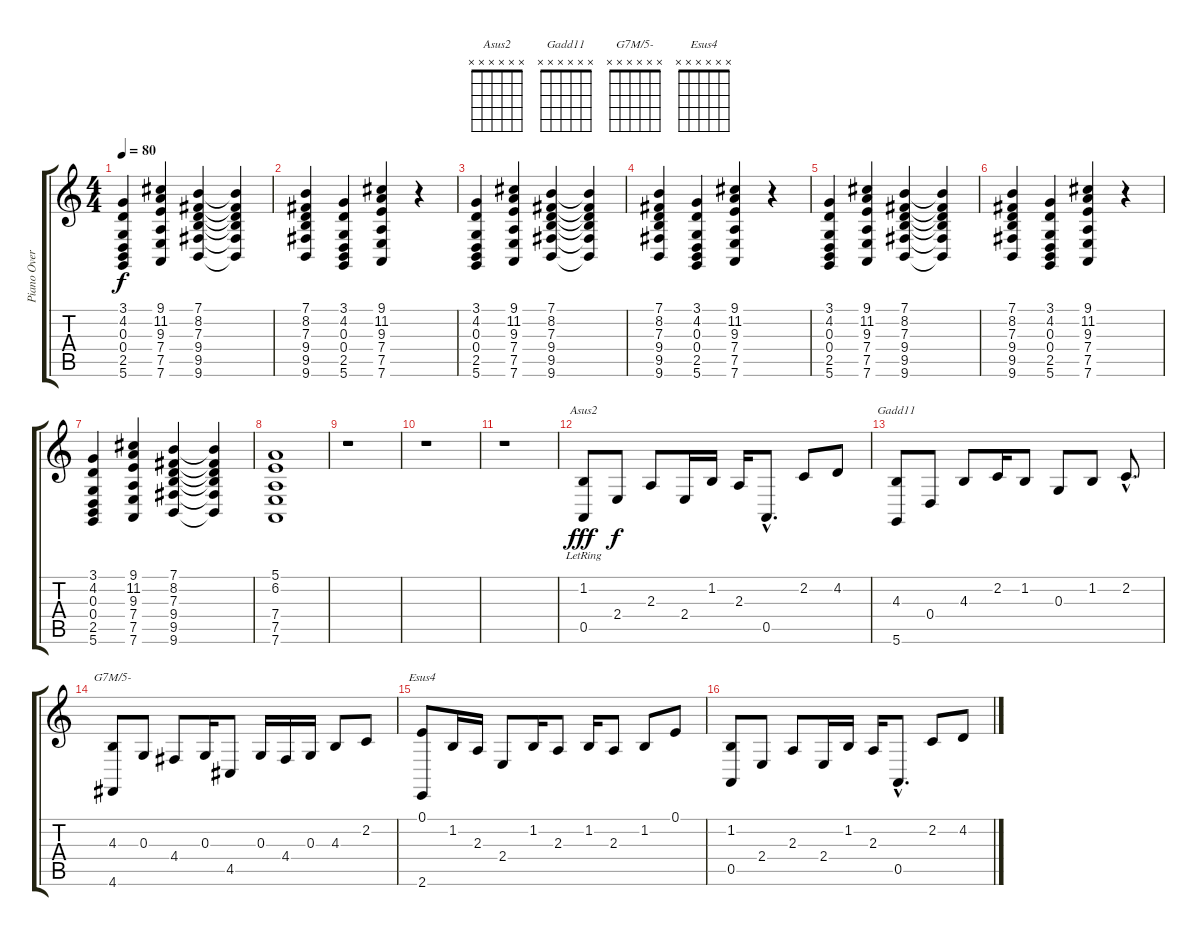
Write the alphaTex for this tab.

\track ("Piano Overdub" "Piano Over") {instrument acousticgrandpiano}
\staff {score tabs}
\tuning (E4 Bb3 G3 D3 A2 D2) {hide}
\chord ("Asus2" x x x x x x)
\chord ("Gadd11" x x x x x x)
\chord ("G7M/5-" x x x x x x)
\chord ("Esus4" x x x x x x)
\ts (4 4)
\tempo 80
\clef g2
\ks c
(3.1 4.2 0.3 0.4 2.5 5.6).4{dy f} (9.1 11.2 9.3 7.4 7.5 7.6).4 (7.1 8.2 7.3 9.4 9.5 9.6).4 (7.1{t} 8.2{t} 7.3{t} 9.4{t} 9.5{t} 9.6{t}).4 |
(7.1 8.2 7.3 9.4 9.5 9.6).4 (3.1 4.2 0.3 0.4 2.5 5.6).4 (9.1 11.2 9.3 7.4 7.5 7.6).4 r.4 |
(3.1 4.2 0.3 0.4 2.5 5.6).4 (9.1 11.2 9.3 7.4 7.5 7.6).4 (7.1 8.2 7.3 9.4 9.5 9.6).4 (7.1{t} 8.2{t} 7.3{t} 9.4{t} 9.5{t} 9.6{t}).4 |
(7.1 8.2 7.3 9.4 9.5 9.6).4 (3.1 4.2 0.3 0.4 2.5 5.6).4 (9.1 11.2 9.3 7.4 7.5 7.6).4 r.4 |
(3.1 4.2 0.3 0.4 2.5 5.6).4 (9.1 11.2 9.3 7.4 7.5 7.6).4 (7.1 8.2 7.3 9.4 9.5 9.6).4 (7.1{t} 8.2{t} 7.3{t} 9.4{t} 9.5{t} 9.6{t}).4 |
(7.1 8.2 7.3 9.4 9.5 9.6).4 (3.1 4.2 0.3 0.4 2.5 5.6).4 (9.1 11.2 9.3 7.4 7.5 7.6).4 r.4 |
(3.1 4.2 0.3 0.4 2.5 5.6).4 (9.1 11.2 9.3 7.4 7.5 7.6).4 (7.1 8.2 7.3 9.4 9.5 9.6).4 (7.1{t} 8.2{t} 7.3{t} 9.4{t} 9.5{t} 9.6{t}).4 |
(5.1 6.2 7.4 7.5 7.6).1 |
r.1 |
r.1 |
r.1 |
(1.2{lr} 0.5{lr}).8{ch "Asus2" dy fff instrument acousticgrandpiano} 2.4.8{dy f} 2.3.8 2.4.16 1.2.16 2.3.16 0.5{hac}.8{d} 2.2.8 4.2.8 |
(4.3 5.6).8{ch "Gadd11"} 0.4.8 4.3.8 2.2.16 1.2.8 0.3.8 1.2.8 2.2{hac}.8{d} |
(4.3 4.6).8{ch "G7M/5-"} 0.3.8 4.4.8 0.3.16 4.5.8 0.3.16 4.4.16 0.3.16 4.3.8 2.2.8 |
(0.1 2.6).8{ch "Esus4"} 1.2.16 2.3.16 2.4.8 1.2.16 2.3.8 1.2.16 2.3.8 1.2.8 0.1.8 |
(1.2 0.5).8 2.4.8 2.3.8 2.4.16 1.2.16 2.3.16 0.5{hac}.8{d} 2.2.8 4.2.8
